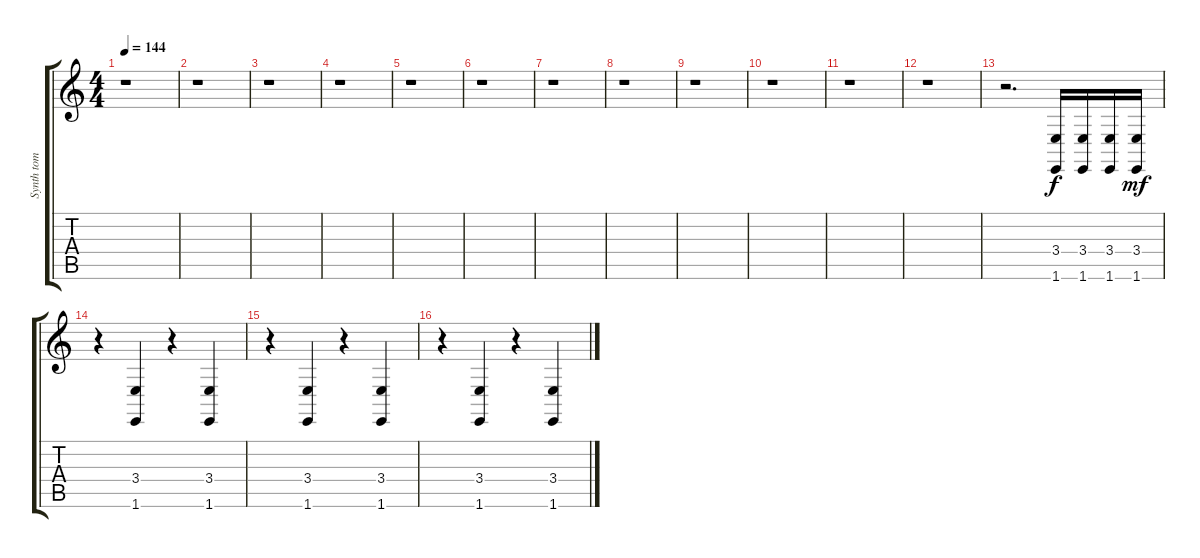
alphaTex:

\track ("Synth tom" "Synth tom") {instrument synthdrum}
\staff {score tabs}
\tuning (Eb4 Bb3 Gb3 Db3 Ab2 Eb2) {hide}
\ts (4 4)
\tempo 144
\clef g2
\ks c
r.1{dy mf} |
r.1 |
r.1 |
r.1 |
r.1 |
r.1 |
r.1 |
r.1 |
r.1 |
r.1 |
r.1 |
r.1 |
r.2{d} (3.4 1.6).16{dy f} (3.4 1.6).16 (3.4 1.6).16 (3.4 1.6).16{dy mf} |
r.4 (3.4 1.6).4 r.4 (3.4 1.6).4 |
r.4 (3.4 1.6).4 r.4 (3.4 1.6).4 |
r.4 (3.4 1.6).4 r.4 (3.4 1.6).4
